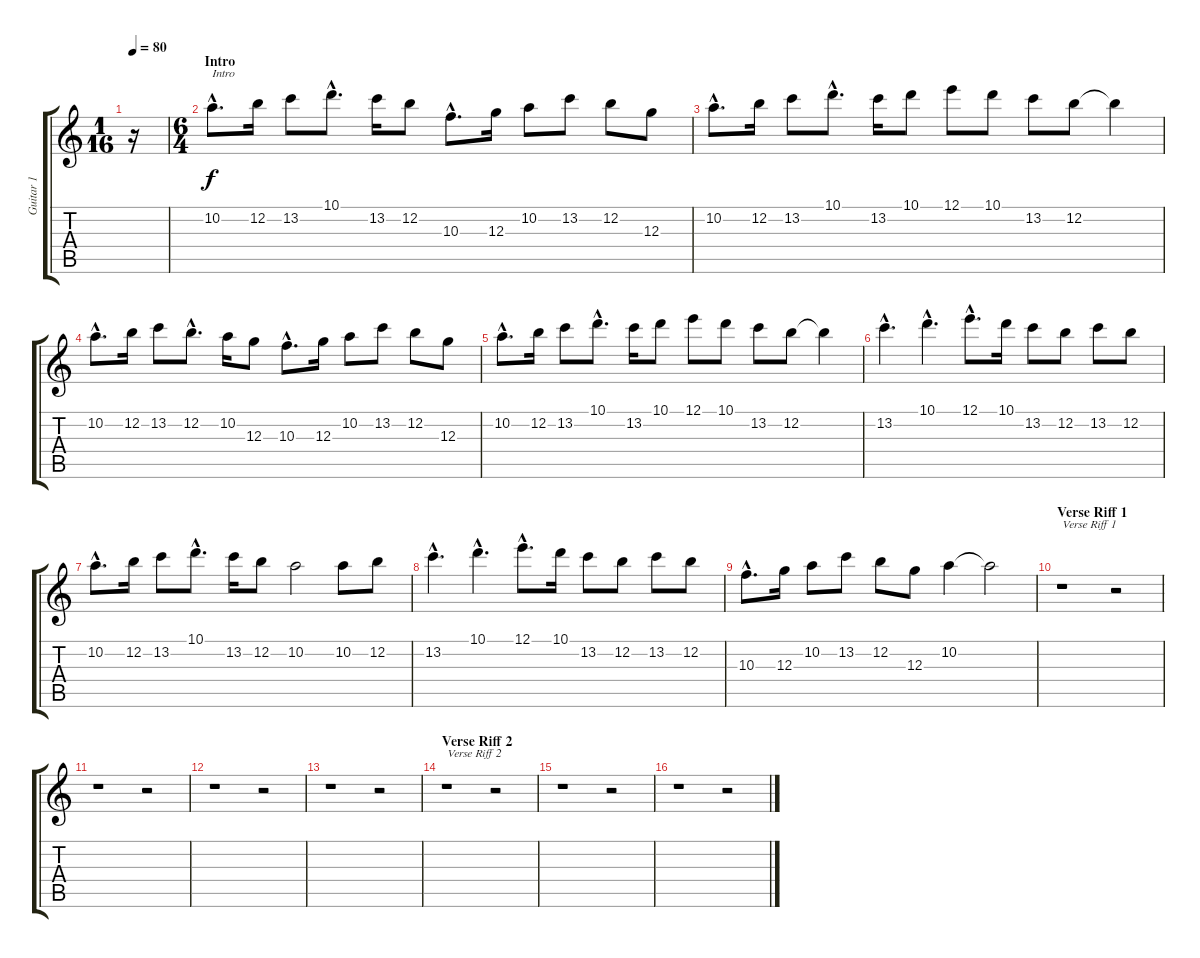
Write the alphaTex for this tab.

\track ("Guitar 1" "Guitar 1") {instrument distortionguitar}
\staff {score tabs}
\tuning (E4 B3 G3 D3 A2 E2) {hide}
\ts (1 16)
\tempo 80
\clef g2
\ks c
r.16{dy f instrument distortionguitar} |
\ts (6 4)
\section ("" "Intro")
10.2{hac}.8{d txt "Intro"} 12.2.16 13.2.8 10.1{hac}.8{d} 13.2.16 12.2.8 10.3{hac}.8{d} 12.3.16 10.2.8 13.2.8 12.2.8 12.3.8 |
10.2{hac}.8{d} 12.2.16 13.2.8 10.1{hac}.8{d} 13.2.16 10.1.8 12.1.8 10.1.8 13.2.8 12.2.8 12.2{t}.4 |
10.2{hac}.8{d} 12.2.16 13.2.8 12.2{hac}.8{d} 10.2.16 12.3.8 10.3{hac}.8{d} 12.3.16 10.2.8 13.2.8 12.2.8 12.3.8 |
10.2{hac}.8{d} 12.2.16 13.2.8 10.1{hac}.8{d} 13.2.16 10.1.8 12.1.8 10.1.8 13.2.8 12.2.8 12.2{t}.4 |
13.2{hac}.4{d} 10.1{hac}.4{d} 12.1{hac}.8{d} 10.1.16 13.2.8 12.2.8 13.2.8 12.2.8 |
10.2{hac}.8{d} 12.2.16 13.2.8 10.1{hac}.8{d} 13.2.16 12.2.8 10.2.2 10.2.8 12.2.8 |
13.2{hac}.4{d} 10.1{hac}.4{d} 12.1{hac}.8{d} 10.1.16 13.2.8 12.2.8 13.2.8 12.2.8 |
10.3{hac}.8{d} 12.3.16 10.2.8 13.2.8 12.2.8 12.3.8 10.2.4 10.2{t}.2{volume 5} |
\section ("" "Verse Riff 1")
r.1{txt "Verse Riff 1"} r.2 |
r.1 r.2 |
r.1 r.2 |
r.1 r.2 |
\section ("" "Verse Riff 2")
r.1{txt "Verse Riff 2"} r.2 |
r.1 r.2 |
r.1 r.2
